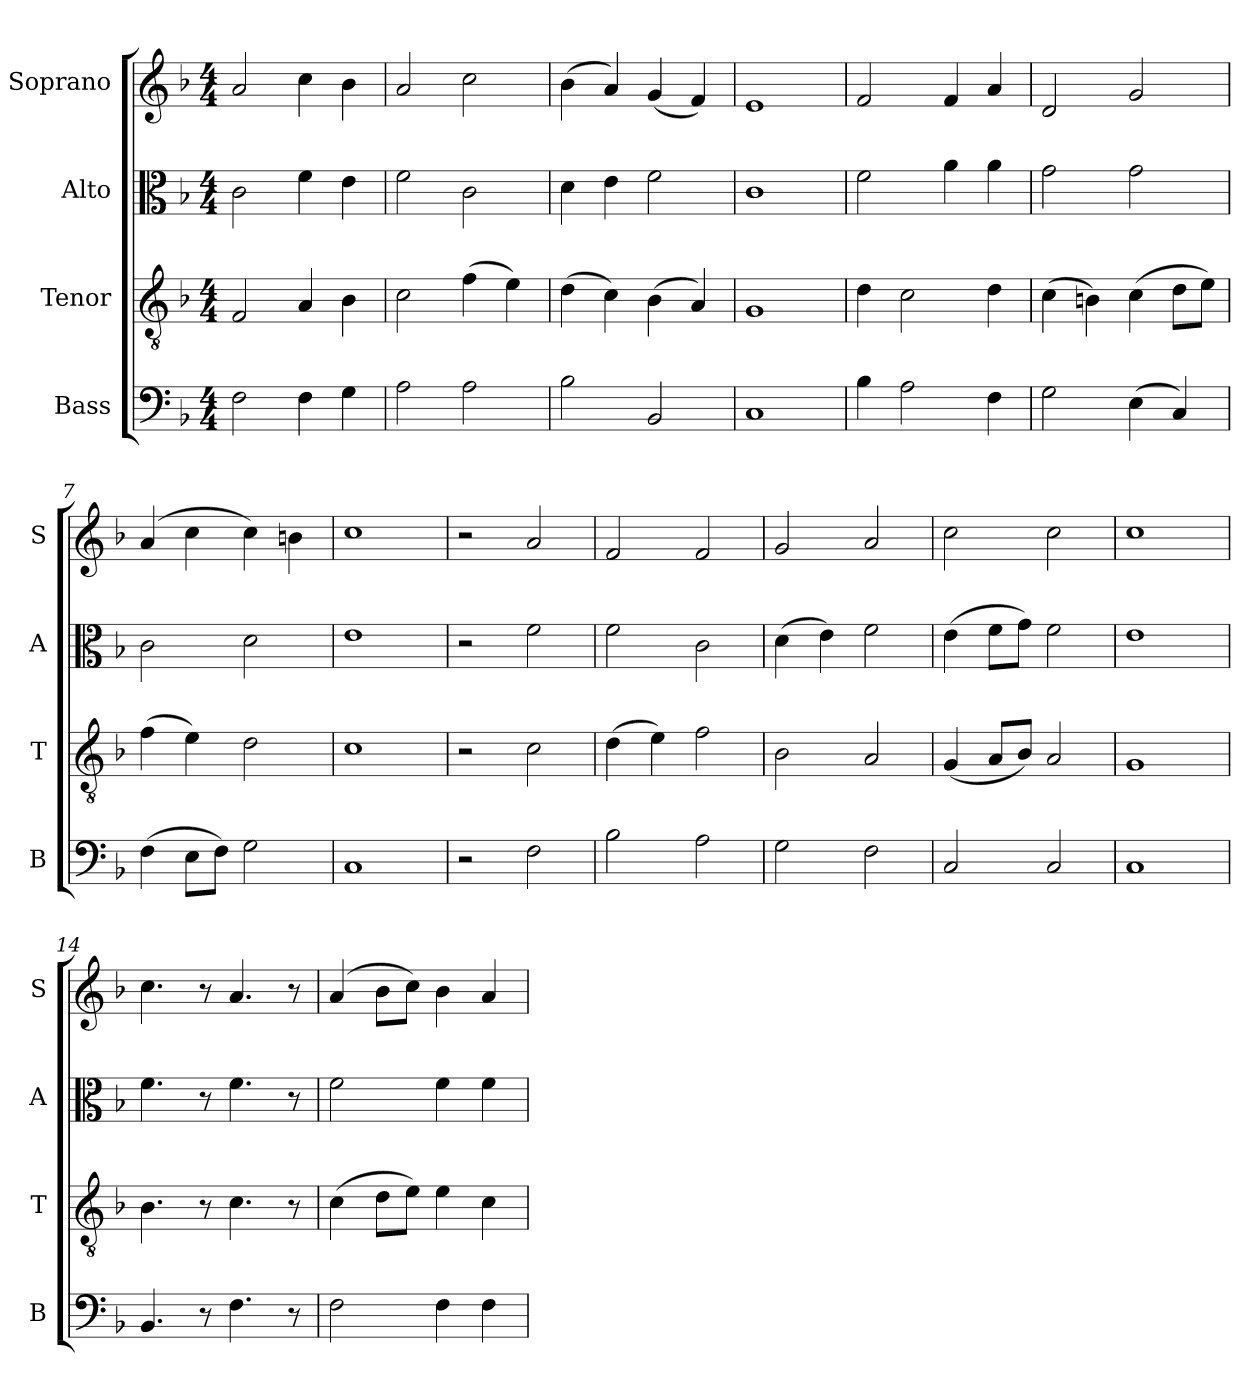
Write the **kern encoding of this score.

**kern	**kern	**kern	**kern
*part4	*part3	*part2	*part1
*staff4	*staff3	*staff2	*staff1
*I"Bass	*I"Tenor	*I"Alto	*I"Soprano
*I'B	*I'T	*I'A	*I'S
*clefF4	*clefGv2	*clefC3	*clefG2
*k[b-]	*k[b-]	*k[b-]	*k[b-]
*F:	*F:	*F:	*F:
*M4/4	*M4/4	*M4/4	*M4/4
=1	=1	=1	=1
2F\	2F/	2c\	2a/
4F\	4A/	4f\	4cc\
4G\	4B-\	4e\	4b-\
=2	=2	=2	=2
2A\	2c\	2f\	2a/
2A\	(4f\	2c\	2cc\
.	4e\)	.	.
=3	=3	=3	=3
2B-\	(4d\	4d\	(4b-\
.	4c\)	4e\	4a/)
2BB-/	(4B-\	2f\	(4g/
.	4A/)	.	4f/)
=4	=4	=4	=4
1C	1G	1c	1e
=5	=5	=5	=5
4B-\	4d\	2f\	2f/
2A\	2c\	.	.
.	.	4a\	4f/
4F\	4d\	4a\	4a/
=6	=6	=6	=6
2G\	(4c\	2g\	2d/
.	4Bn\)	.	.
(4E\	(4c\	2g\	2g/
4C/)	8d\L	.	.
.	8e\J)	.	.
=7	=7	=7	=7
(4F\	(4f\	2c\	(4a/
8E\L	4e\)	.	4cc\
8F\J)	.	.	.
2G\	2d\	2d\	4cc\)
.	.	.	4bn\
=8	=8	=8	=8
1C	1c	1e	1cc
=9	=9	=9	=9
2r	2r	2r	2r
2F\	2c\	2f\	2a/
=10	=10	=10	=10
2B-\	(4d\	2f\	2f/
.	4e\)	.	.
2A\	2f\	2c\	2f/
=11	=11	=11	=11
2G\	2B-\	(4d\	2g/
.	.	4e\)	.
2F\	2A/	2f\	2a/
!!LO:LB:g=z
=12	=12	=12	=12
2C/	(4G/	(4e\	2cc\
.	8A/L	8f\L	.
.	8B-/J)	8g\J)	.
2C/	2A/	2f\	2cc\
=13	=13	=13	=13
1C	1G	1e	1cc
=14	=14	=14	=14
4.BB-/	4.B-\	4.f\	4.cc\
8r	8r	8r	8r
4.F\	4.c\	4.f\	4.a/
8r	8r	8r	8r
=15	=15	=15	=15
2F\	(4c\	2f\	(4a/
.	8d\L	.	8b-\L
.	8e\J)	.	8cc\J)
4F\	4e\	4f\	4b-\
4F\	4c\	4f\	4a/
=	=	=	=
*-	*-	*-	*-
